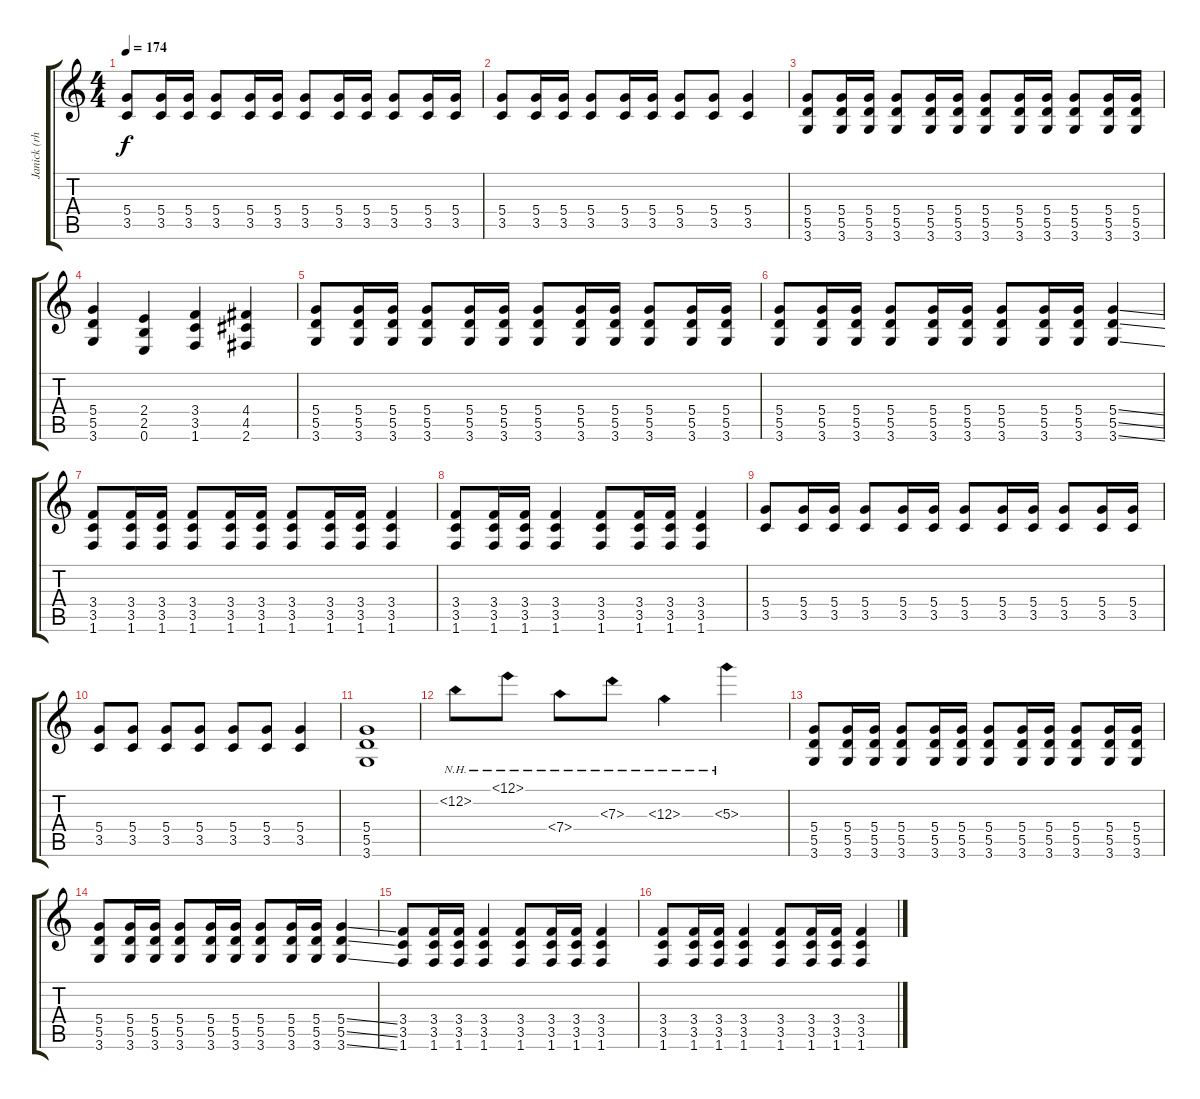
\track ("Janick (rhy. guitar)" "Janick (rh") {instrument distortionguitar}
\staff {score tabs}
\tuning (E4 B3 G3 D3 A2 E2) {hide}
\ts (4 4)
\tempo 174
\clef g2
\ks c
(5.4 3.5).8{dy f} (5.4 3.5).16 (5.4 3.5).16 (5.4 3.5).8 (5.4 3.5).16 (5.4 3.5).16 (5.4 3.5).8 (5.4 3.5).16 (5.4 3.5).16 (5.4 3.5).8 (5.4 3.5).16 (5.4 3.5).16 |
(5.4 3.5).8 (5.4 3.5).16 (5.4 3.5).16 (5.4 3.5).8 (5.4 3.5).16 (5.4 3.5).16 (5.4 3.5).8 (5.4 3.5).8 (5.4 3.5).4 |
(5.4 5.5 3.6).8 (5.4 5.5 3.6).16 (5.4 5.5 3.6).16 (5.4 5.5 3.6).8 (5.4 5.5 3.6).16 (5.4 5.5 3.6).16 (5.4 5.5 3.6).8 (5.4 5.5 3.6).16 (5.4 5.5 3.6).16 (5.4 5.5 3.6).8 (5.4 5.5 3.6).16 (5.4 5.5 3.6).16 |
(5.4 5.5 3.6).4 (2.4 2.5 0.6).4 (3.4 3.5 1.6).4 (4.4 4.5 2.6).4 |
(5.4 5.5 3.6).8 (5.4 5.5 3.6).16 (5.4 5.5 3.6).16 (5.4 5.5 3.6).8 (5.4 5.5 3.6).16 (5.4 5.5 3.6).16 (5.4 5.5 3.6).8 (5.4 5.5 3.6).16 (5.4 5.5 3.6).16 (5.4 5.5 3.6).8 (5.4 5.5 3.6).16 (5.4 5.5 3.6).16 |
(5.4 5.5 3.6).8 (5.4 5.5 3.6).16 (5.4 5.5 3.6).16 (5.4 5.5 3.6).8 (5.4 5.5 3.6).16 (5.4 5.5 3.6).16 (5.4 5.5 3.6).8 (5.4 5.5 3.6).16 (5.4 5.5 3.6).16 (5.4{ss} 5.5{ss} 3.6{ss}).4 |
(3.4 3.5 1.6).8 (3.4 3.5 1.6).16 (3.4 3.5 1.6).16 (3.4 3.5 1.6).8 (3.4 3.5 1.6).16 (3.4 3.5 1.6).16 (3.4 3.5 1.6).8 (3.4 3.5 1.6).16 (3.4 3.5 1.6).16 (3.4 3.5 1.6).4 |
(3.4 3.5 1.6).8 (3.4 3.5 1.6).16 (3.4 3.5 1.6).16 (3.4 3.5 1.6).4 (3.4 3.5 1.6).8 (3.4 3.5 1.6).16 (3.4 3.5 1.6).16 (3.4 3.5 1.6).4 |
(5.4 3.5).8 (5.4 3.5).16 (5.4 3.5).16 (5.4 3.5).8 (5.4 3.5).16 (5.4 3.5).16 (5.4 3.5).8 (5.4 3.5).16 (5.4 3.5).16 (5.4 3.5).8 (5.4 3.5).16 (5.4 3.5).16 |
(5.4 3.5).8 (5.4 3.5).8 (5.4 3.5).8 (5.4 3.5).8 (5.4 3.5).8 (5.4 3.5).8 (5.4 3.5).4 |
(5.4 5.5 3.6).1 |
12.2{nh}.8 12.1{nh}.8 7.4{nh}.8 7.3{nh}.8 12.3{nh}.4 5.3{nh}.4 |
(5.4 5.5 3.6).8 (5.4 5.5 3.6).16 (5.4 5.5 3.6).16 (5.4 5.5 3.6).8 (5.4 5.5 3.6).16 (5.4 5.5 3.6).16 (5.4 5.5 3.6).8 (5.4 5.5 3.6).16 (5.4 5.5 3.6).16 (5.4 5.5 3.6).8 (5.4 5.5 3.6).16 (5.4 5.5 3.6).16 |
(5.4 5.5 3.6).8 (5.4 5.5 3.6).16 (5.4 5.5 3.6).16 (5.4 5.5 3.6).8 (5.4 5.5 3.6).16 (5.4 5.5 3.6).16 (5.4 5.5 3.6).8 (5.4 5.5 3.6).16 (5.4 5.5 3.6).16 (5.4{ss} 5.5{ss} 3.6{ss}).4 |
(3.4 3.5 1.6).8 (3.4 3.5 1.6).16 (3.4 3.5 1.6).16 (3.4 3.5 1.6).4 (3.4 3.5 1.6).8 (3.4 3.5 1.6).16 (3.4 3.5 1.6).16 (3.4 3.5 1.6).4 |
(3.4 3.5 1.6).8 (3.4 3.5 1.6).16 (3.4 3.5 1.6).16 (3.4 3.5 1.6).4 (3.4 3.5 1.6).8 (3.4 3.5 1.6).16 (3.4 3.5 1.6).16 (3.4 3.5 1.6).4
